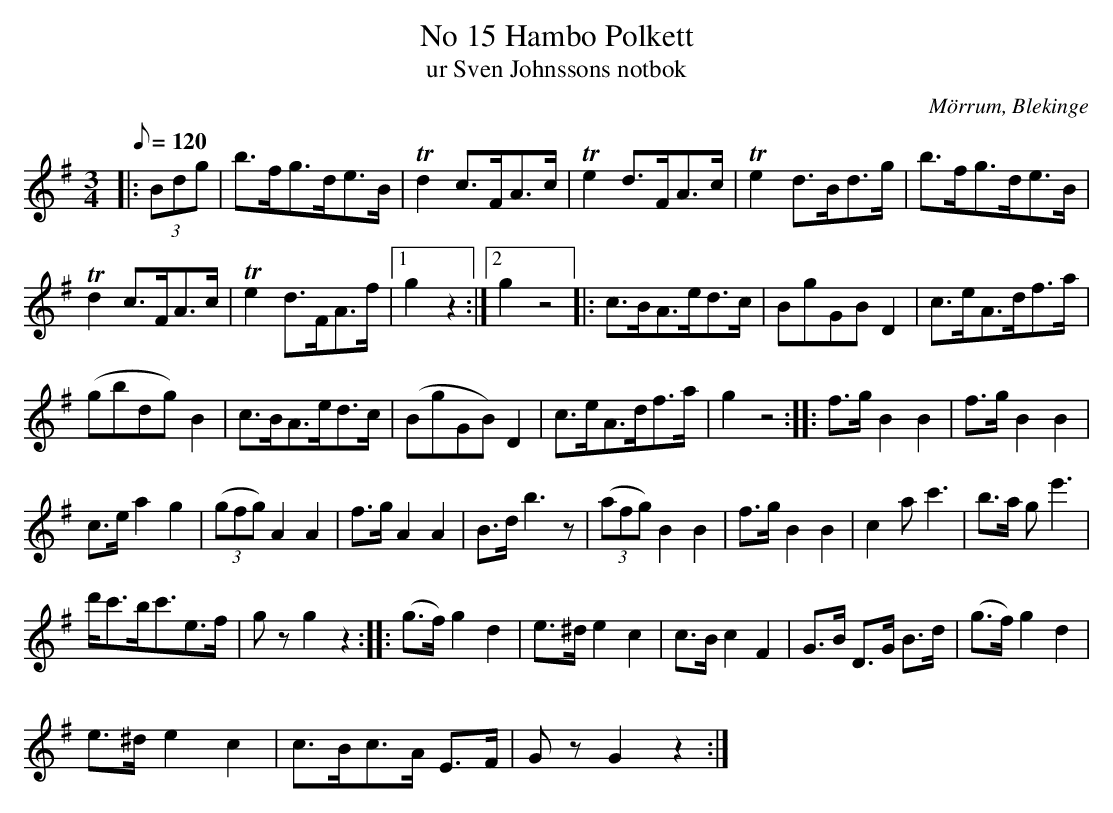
X:1
T:No 15 Hambo Polkett
T:ur Sven Johnssons notbok
L:1/8
M:3/4
O:Mörrum, Blekinge
Q:120
K:G
|:(3Bdg | b>fg>de>B | !trill!d2  c>FA>c | !trill!e2 d>FA>c | !trill!e2d>Bd>g | b>fg>de>B |
!trill!d2 c>FA>c | !trill!e2 d>FA>f |1 g2 z2  :|2 g2 z4|: c>BA>ed>c | BgGB D2 | c>eA>df>a |
(gbdg) B2 | c>BA>ed>c | (BgGB) D2 | c>eA>df>a | g2z4 :: f>g B2 B2 |  f>g B2 B2 |
c>e a2 g2 | (3(gfg) A2 A2 | f>g A2 A2 | B>d b3 z | (3(afg) B2 B2 | f>g B2 B2 | c2 a c'3 | b>a ge'3 |
[L:1/16] d'c'3bc'3e3f | [L:1/8]g z g2 z2 :: (g>f) g2d2 | e>^d e2c2 | c>B c2 F2 | G>B D>G B>d | (g>f) g2 d2 |
e>^d e2c2 | c>Bc>A E>F | G z G2 z2 :|
